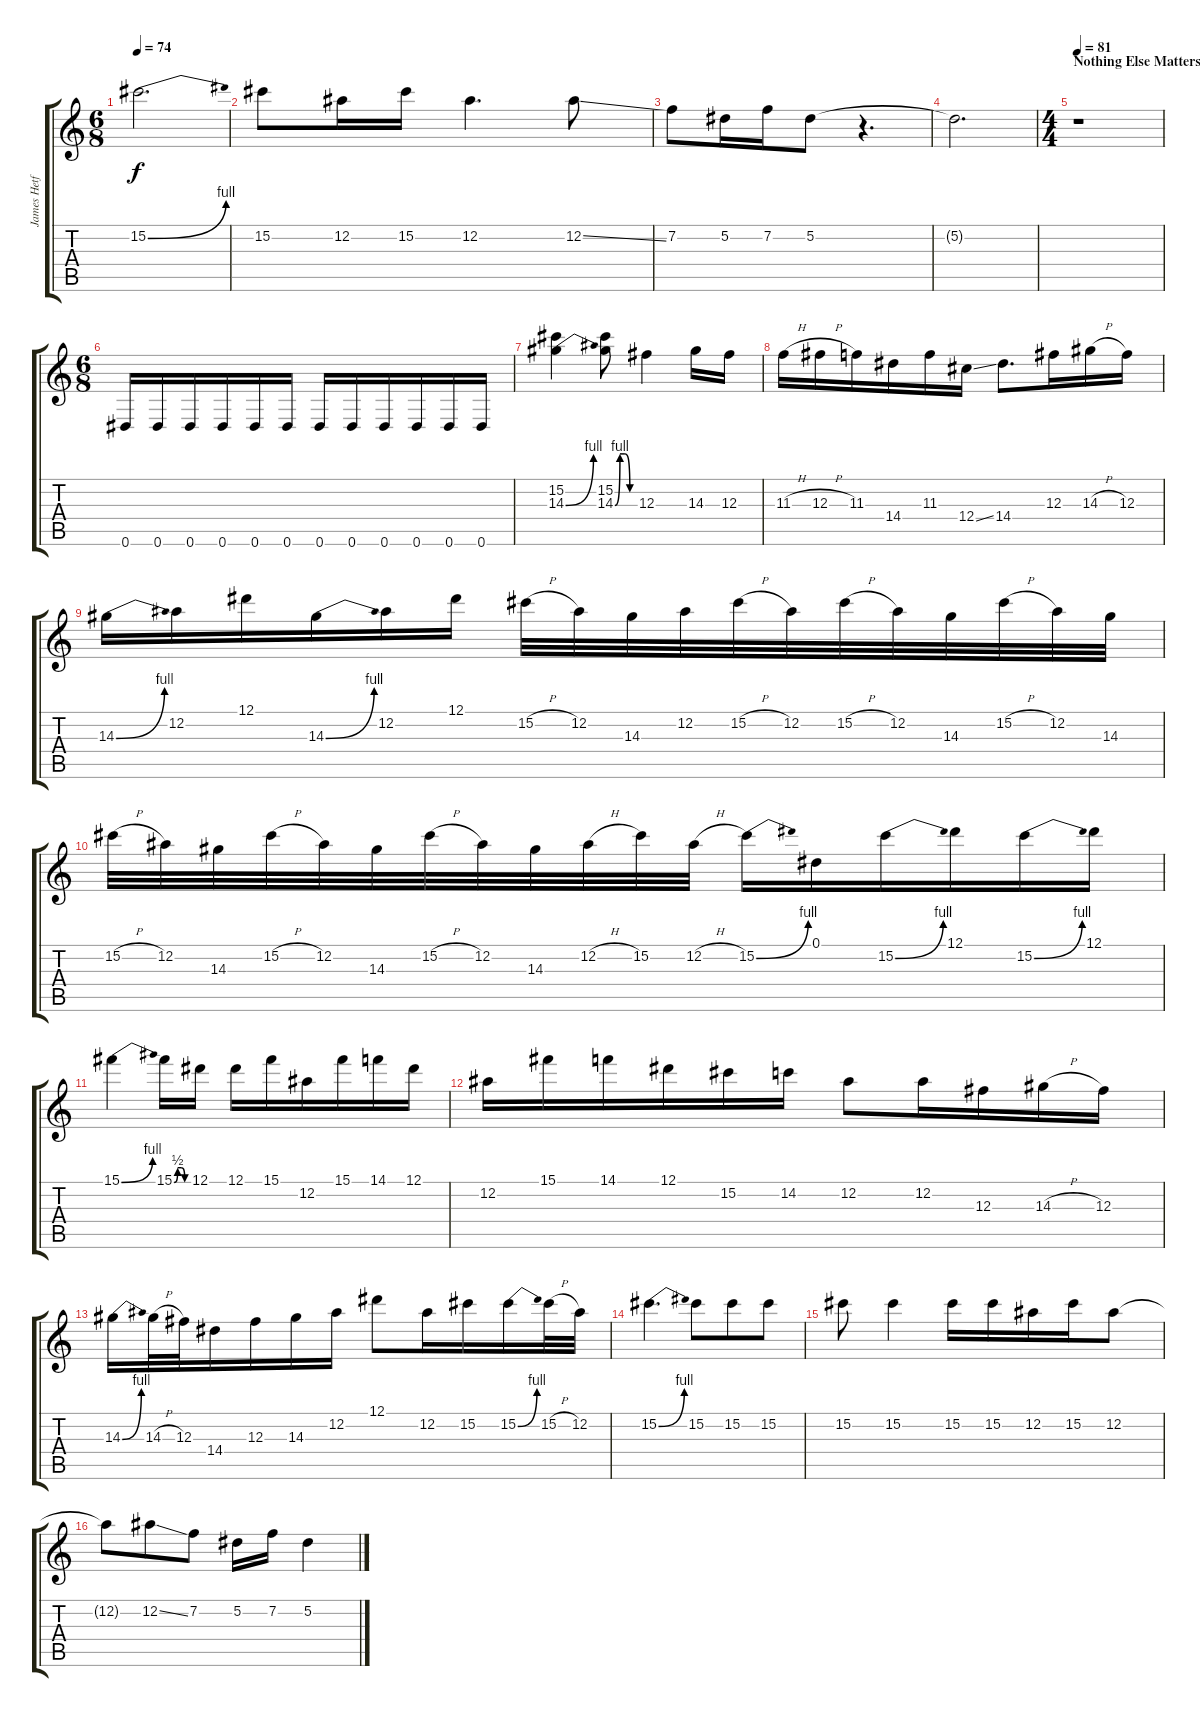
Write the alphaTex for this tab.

\track ("James Hetfield (Distortion Guitar)" "James Hetf") {instrument distortionguitar}
\staff {score tabs}
\tuning (Eb4 Bb3 Gb3 Db3 Ab2 Eb2) {hide}
\ts (6 8)
\tempo 74
\clef g2
\ks c
15.2{be (bend 0 0 60 4)}.2{d dy f} |
15.2.8 12.2.16 15.2.16 12.2.4{d} 12.2{ss}.8 |
7.2.8 5.2.16 7.2.16 5.2.8 r.4{d} |
5.2{t}.2{d} |
\ts (4 4)
\section ("" "Nothing Else Matters - Heavy Solo (Tempo 81)")
\tempo 81
r.1 |
\ts (6 8)
0.6.16 0.6.16 0.6.16 0.6.16 0.6.16 0.6.16 0.6.16 0.6.16 0.6.16 0.6.16 0.6.16 0.6.16 |
(15.2 14.3{be (bend 0 0 60 4)}).4 (15.2 14.3{be (custom 0 0 15 4 30 4 45 0 60 0)}).8 12.3.4 14.3.16 12.3.16 |
11.3{h}.16 12.3{h}.16 11.3.16 14.4.16 11.3.16 12.4{ss}.16 14.4.8{d} 12.3.16 14.3{h}.16 12.3.16 |
14.3{be (bend 0 0 60 4)}.16 12.2.16 12.1.16 14.3{be (bend 0 0 60 4)}.16 12.2.16 12.1.16 15.2{h}.32 12.2.32 14.3.32 12.2.32 15.2{h}.32 12.2.32 15.2{h}.32 12.2.32 14.3.32 15.2{h}.32 12.2.32 14.3.32 |
15.2{h}.32 12.2.32 14.3.32 15.2{h}.32 12.2.32 14.3.32 15.2{h}.32 12.2.32 14.3.32 12.2{h}.32 15.2.32 12.2{h}.32 15.2{be (bend 0 0 60 4)}.16 0.1.16 15.2{be (bend 0 0 60 4)}.16 12.1.16 15.2{be (bend 0 0 60 4)}.16 12.1.16 |
15.1{be (bend 0 0 60 4)}.4 15.1{be (custom 0 0 15 2 30 2 45 0 60 0)}.16 12.1.16 12.1.16 15.1.16 12.2.16 15.1.16 14.1.16 12.1.16 |
12.2.16 15.1.16 14.1.16 12.1.16 15.2.16 14.2.16 12.2.8 12.2.16 12.3.16 14.3{h}.16 12.3.16 |
14.3{be (bend 0 0 60 4)}.16 14.3{h}.32 12.3.32 14.4.16 12.3.16 14.3.16 12.2.16 12.1.8 12.2.16 15.2.16 15.2{be (bend 0 0 60 4)}.16 15.2{h}.32 12.2.32 |
15.2{be (bend 0 0 60 4)}.4{d} 15.2.8 15.2.8 15.2.8 |
15.2.8 15.2.4 15.2.16 15.2.16 12.2.16 15.2.16 12.2.8 |
12.2{t}.8 12.2{ss}.8 7.2.8 5.2.16 7.2.16 5.2.4
